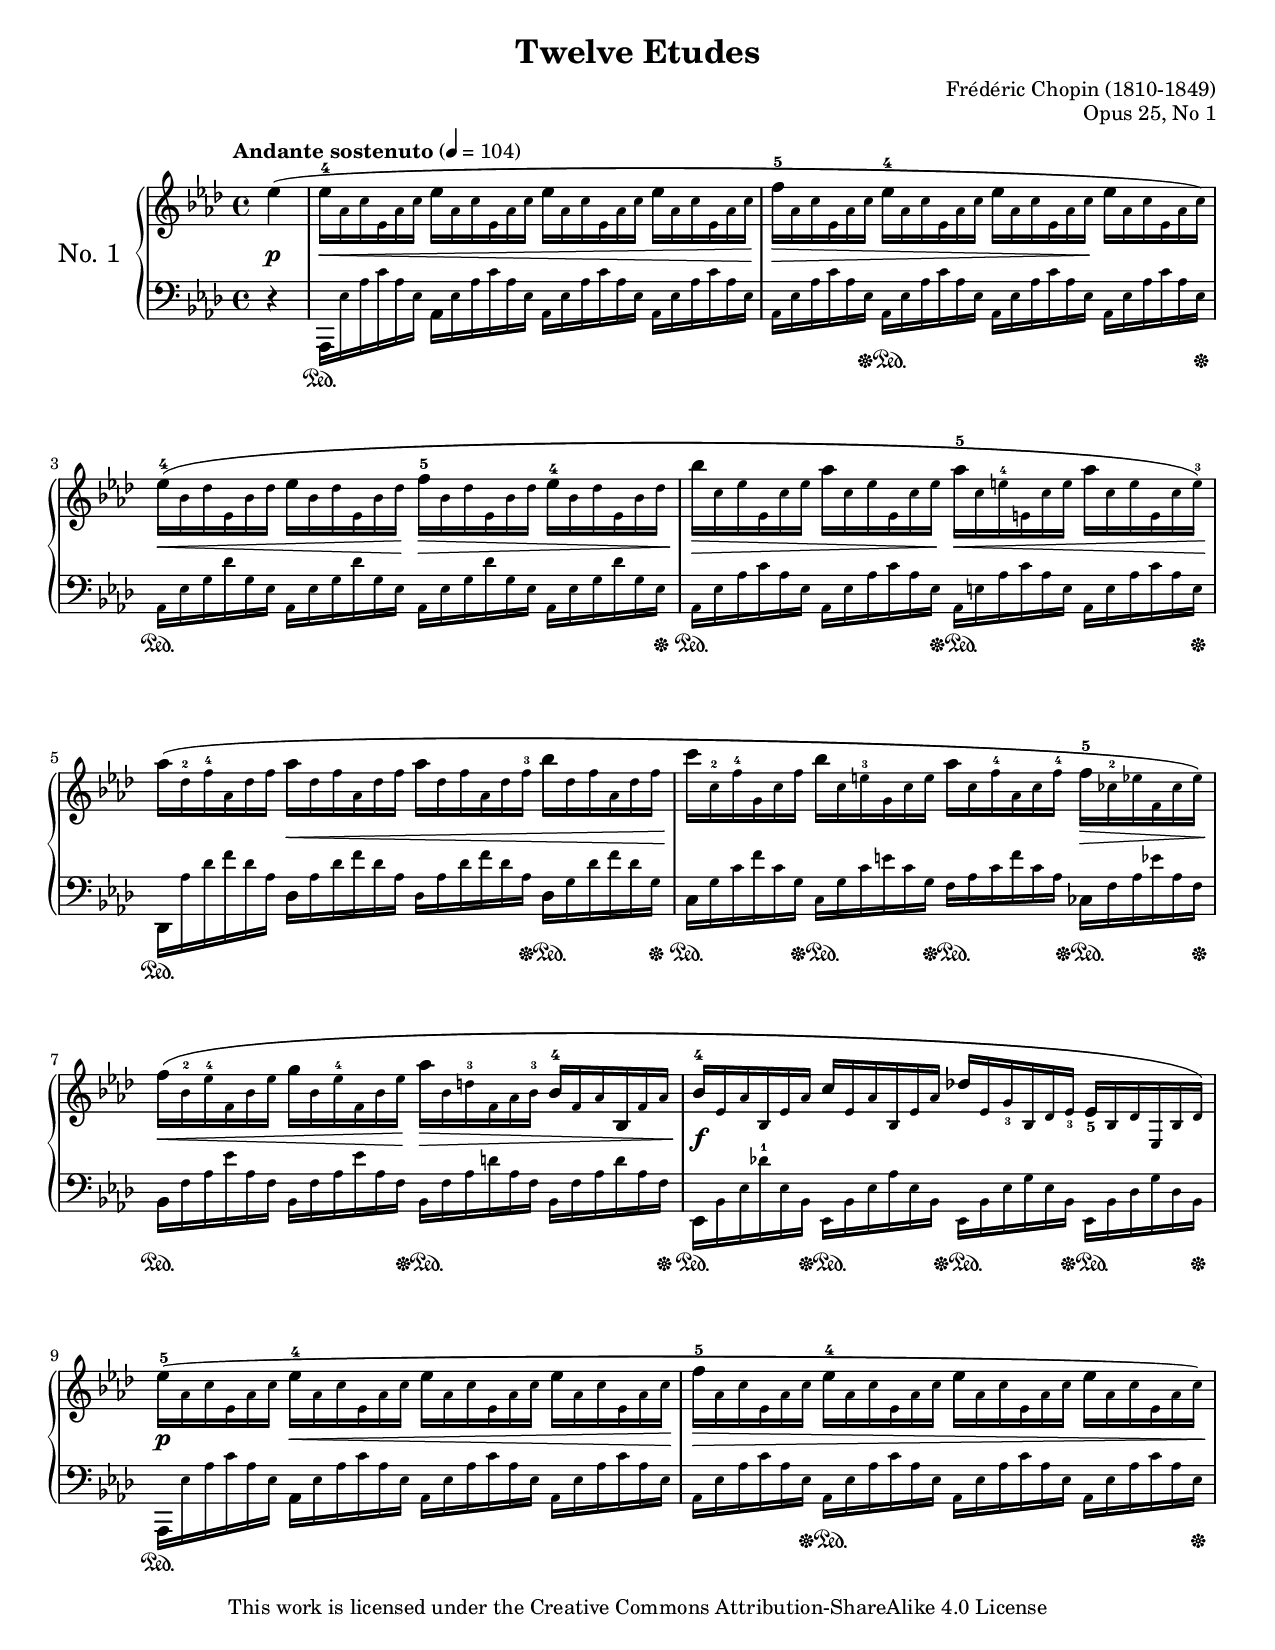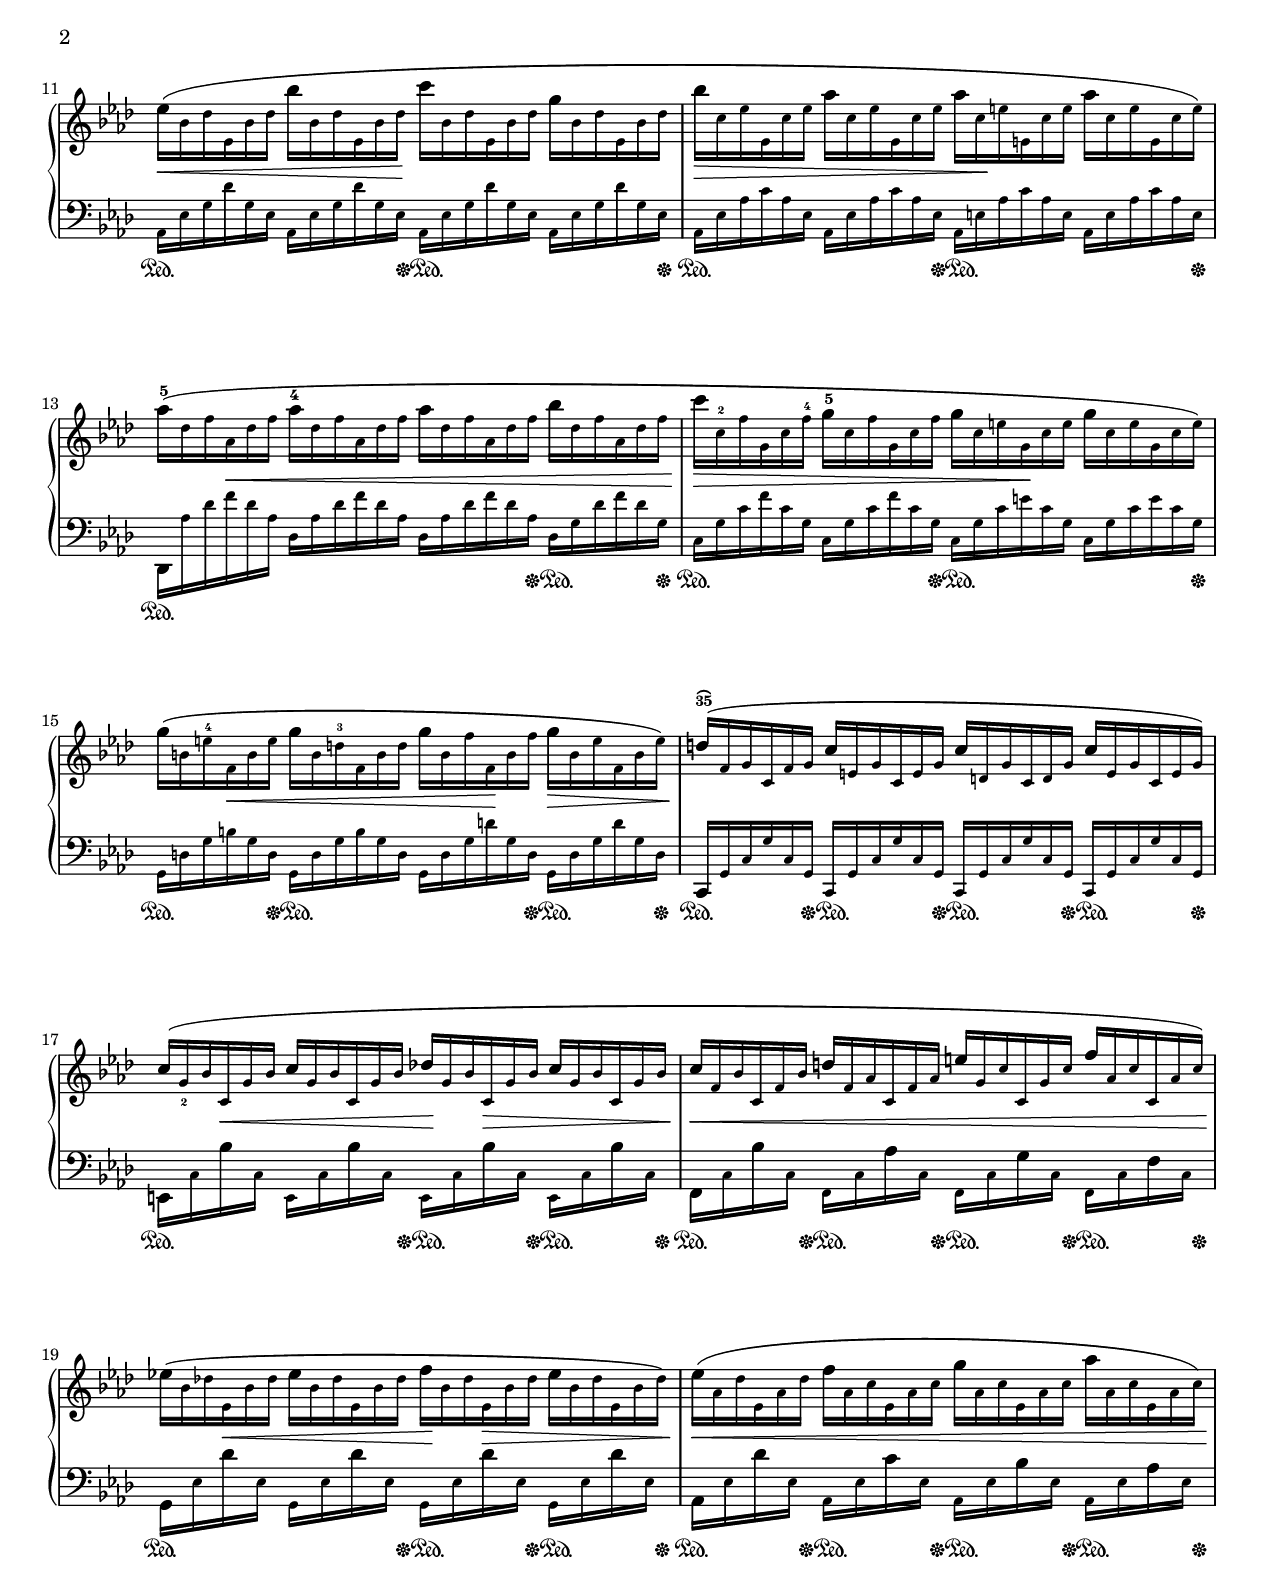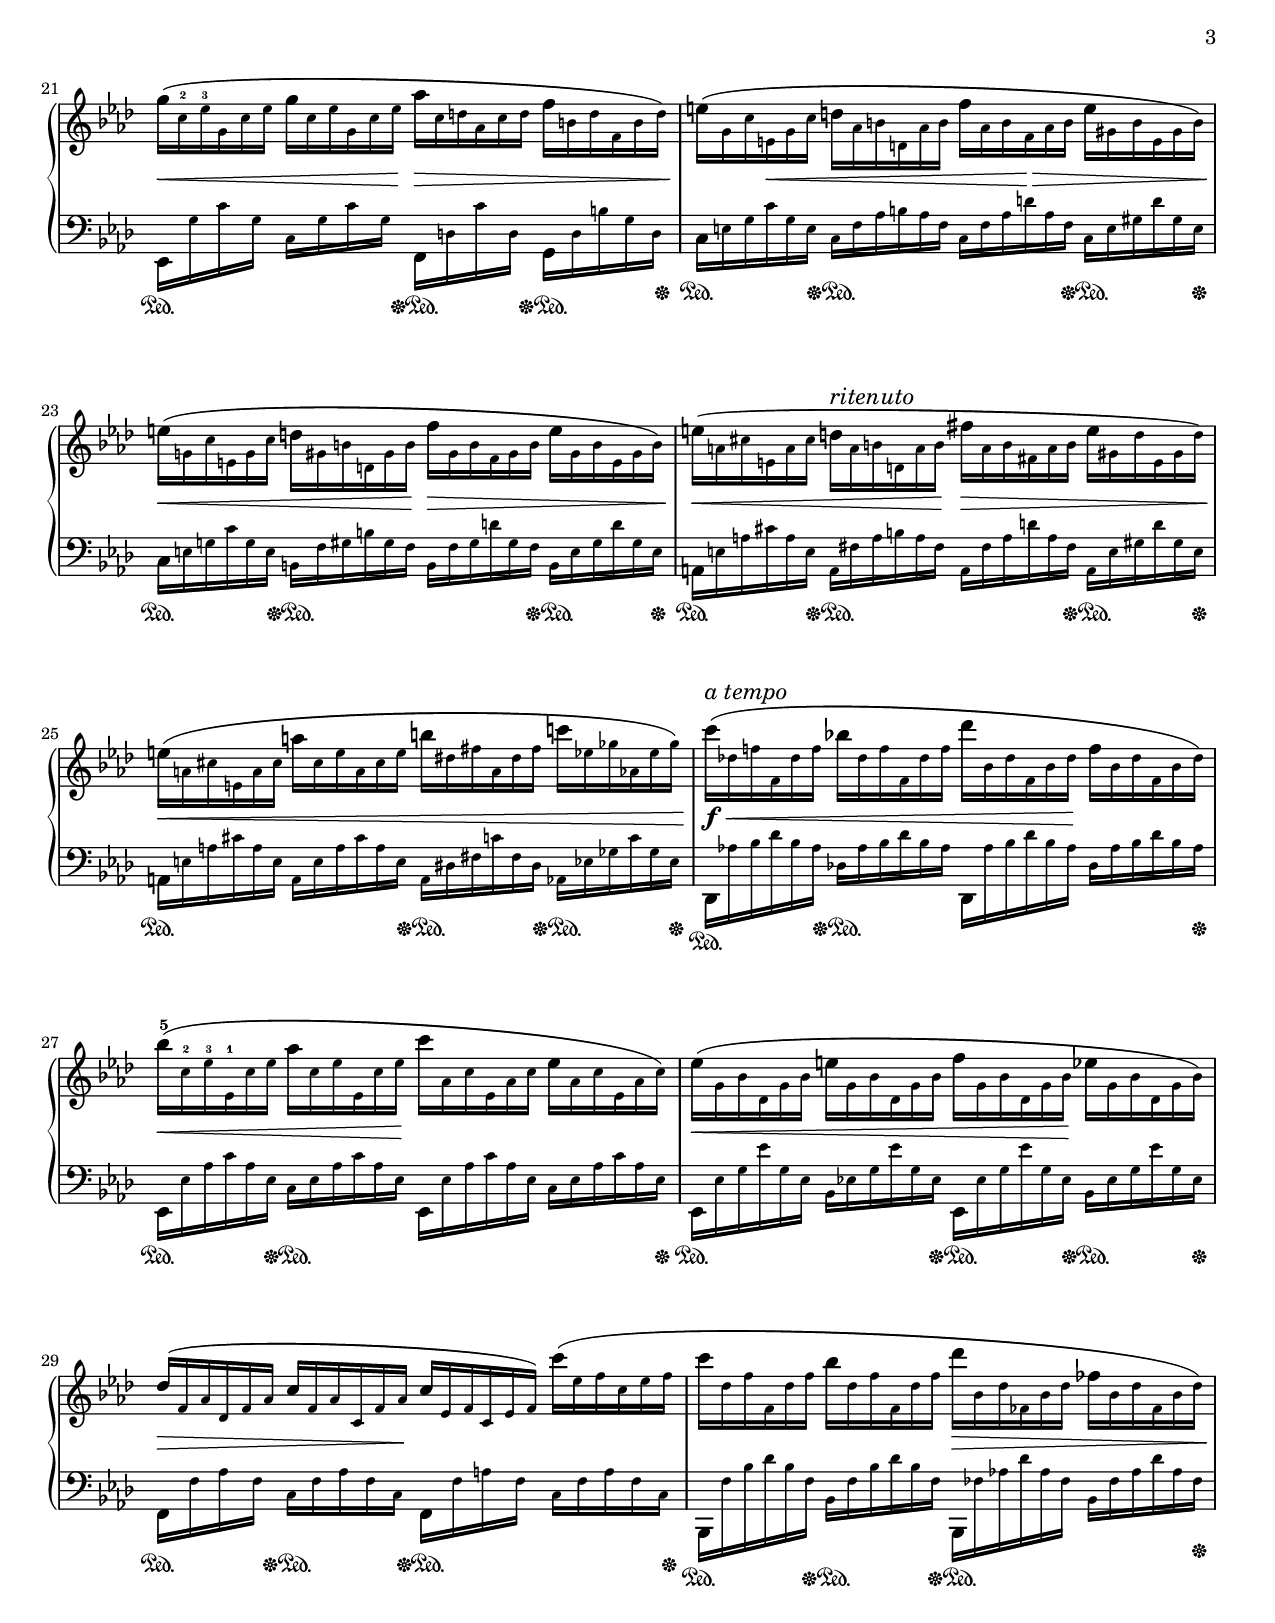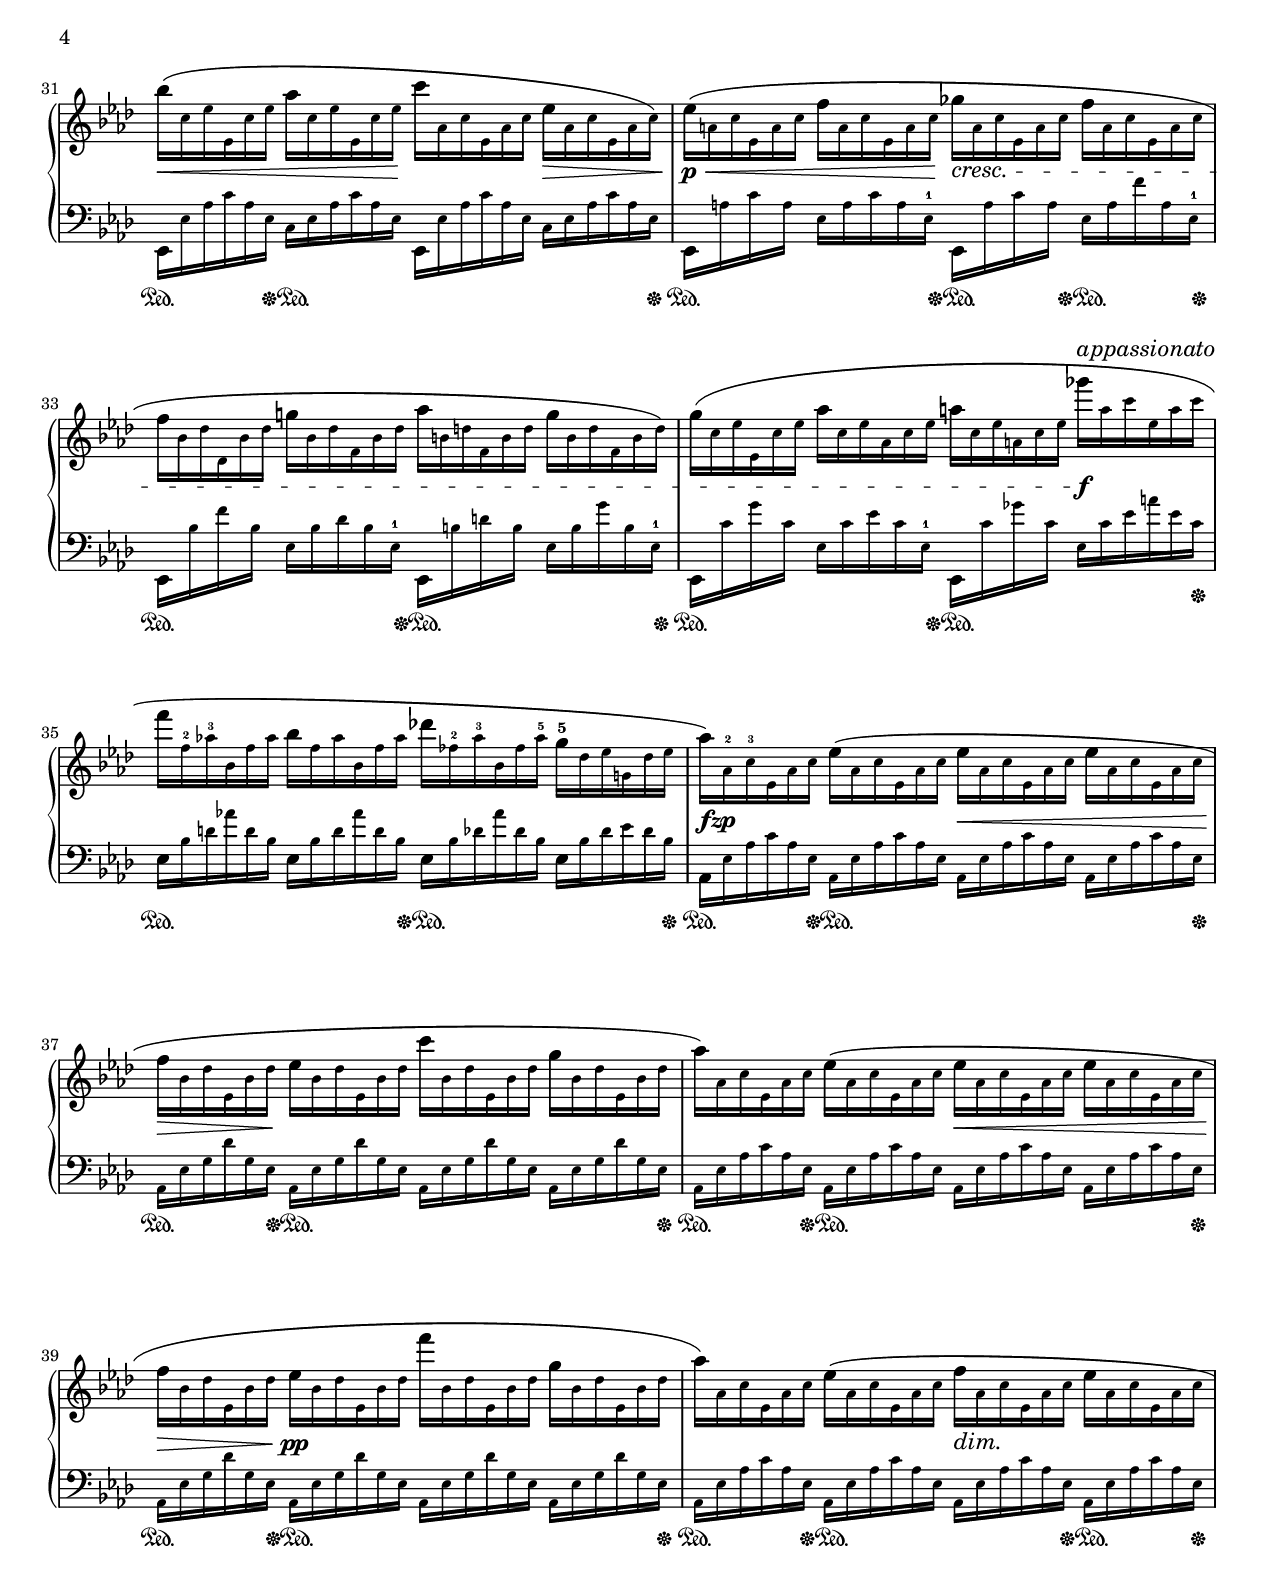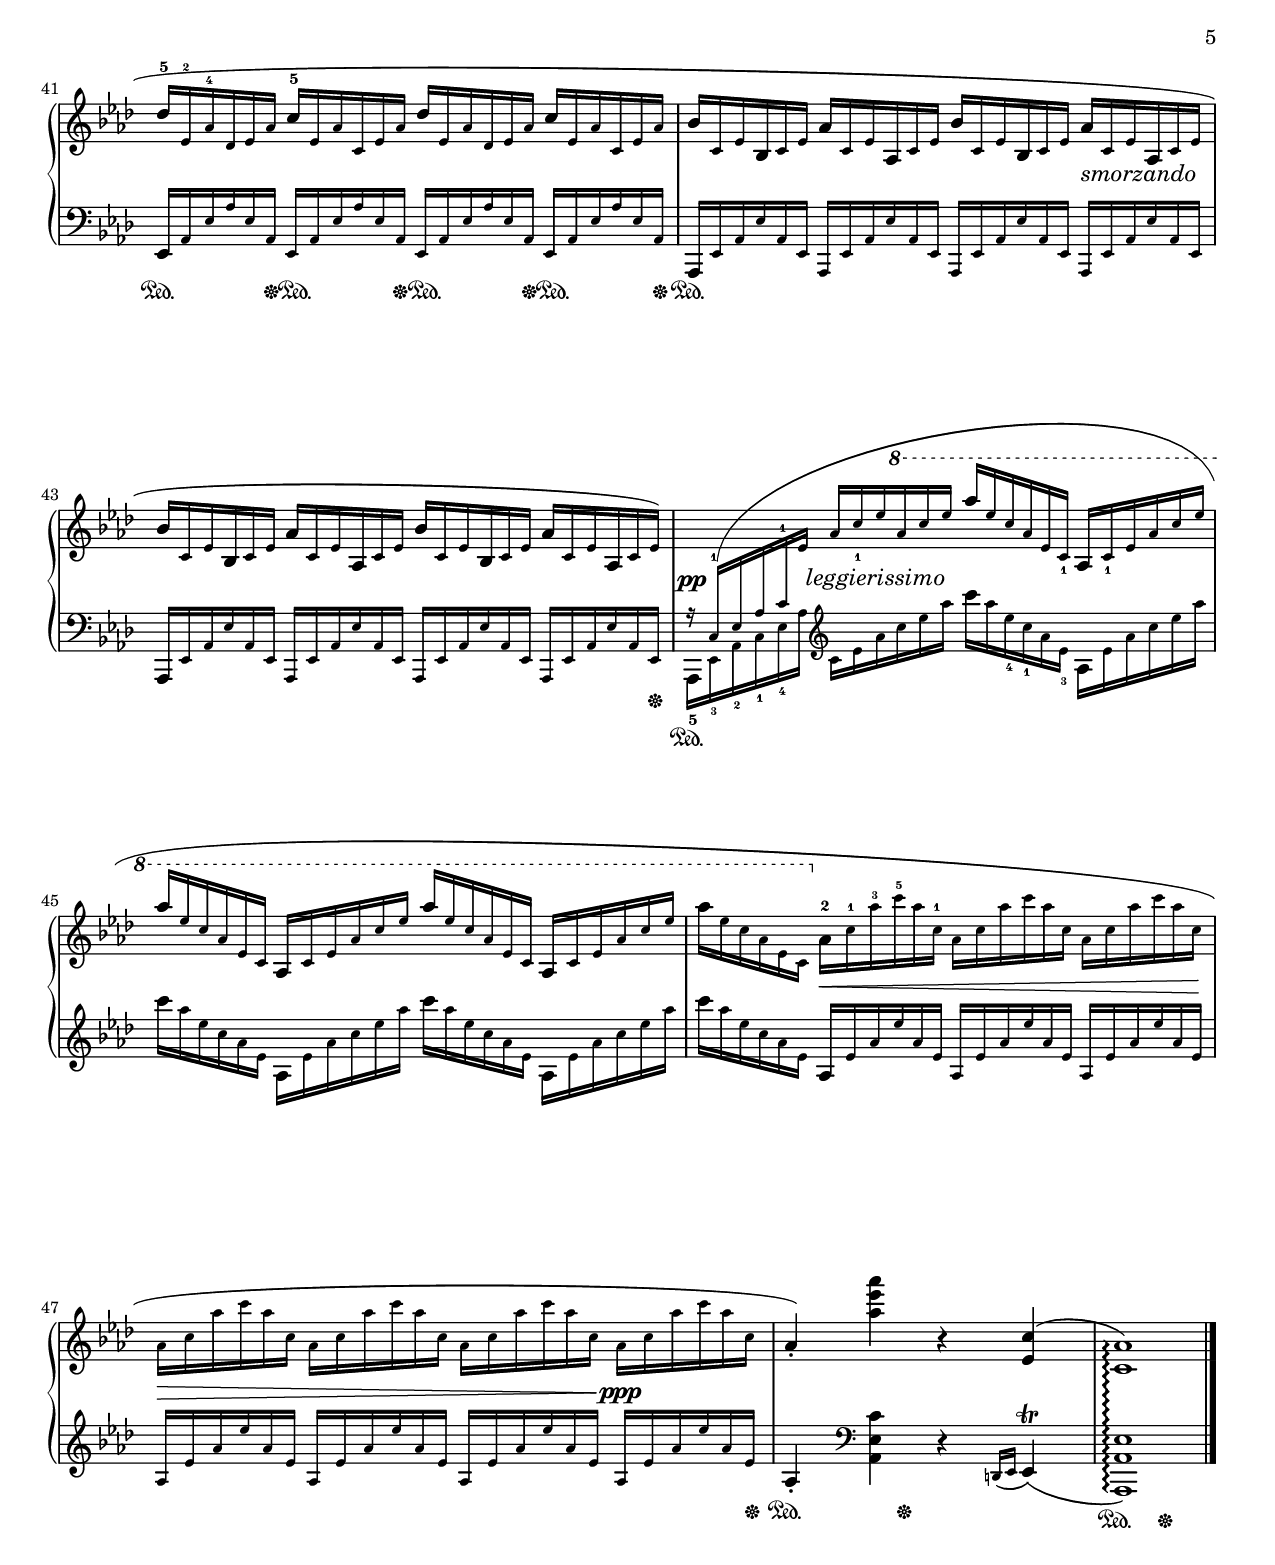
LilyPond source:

\version "2.24.1"
\language "english"

\include "includes/header-paper.ily"
%...+....1....+....2....+....3....+....4....+....5....+....6....+....7....+....
\version "2.24.1"

\include "global-variables.ily"

%%% Positions and shapes %%%

ns = \once \normalsize
sh = \offset positions #'(1 . 1) Beam % stem higher
sl = \offset positions #'(-1 . -1) Beam % stem lower
slh = \offset positions #'(-1.5 . -1.5) Beam % stem lower by half

% normal size, stem higher
nssh = \once {
   \normalsize
   \offset positions #'(1 . 1) Beam
}

% normal size, stem lower
nssl = \once {
   \normalsize
   \offset positions #'(-1 . -1) Beam
}

slurShapeA = \shape #'(
                        ((0 . 0) (0 . 2) (0 . 2) (0 . 0))
                        ((-2 . 0) (0 . 2) (0 . 0) (0 . 0))
                      ) Slur

movePedalA = \override SustainPedal.Y-offset = 2
movePedalB = \override SustainPedal.Y-offset = 2
movePedalC = \override SustainPedal.Y-offset = 2.5
movePedalD = \override SustainPedal.Y-offset = 3.5
movePedalE = \override SustainPedal.Y-offset = 1.5
movePedalF = \override SustainPedal.Y-offset = 1.5
movePedalG = \override SustainPedal.Y-offset = 1.5
movePedalH = \override SustainPedal.Y-offset = 1.5
movePedalI = \override SustainPedal.Y-offset = 1
revertPedal = \revert SustainPedal.Y-offset

%%% Music %%%

global = {
  \time 4/4
  \key af \major
  \accidentalStyle piano
}

rightHand = \relative ef'' {
  \clef treble
  \global
  \tempo "Andante sostenuto" 4 = 104

  \partial 4 ef4( \noBreak
  \magnifyMusic #3/4 {
    \scaleDurations 2/3 {     
      \stemDown
      \ns ef16-4 af, c ef, af c  \ns ef af, c ef, af c
        \ns ef af, c ef, af c  \ns ef af, c ef, af c |
      \ns f16-5 af, c ef, af c  \ns ef-4 af, c ef, af c
        \ns ef af, c ef, af c  \ns ef af, c ef, af c) |
      \ns ef16(-4 bf df ef, bf' df  \ns ef bf df ef, bf' df
        \ns f-5 bf, df ef, bf' df  \ns ef-4 bf df ef, bf' df |
      \ns bf'16 c, ef ef, c' ef  \ns af c, ef ef, c' ef
        \ns af-5 c, e-4 e, c' e  \ns af c, e e, c' e)-3 |
      \ns af16( df,-2 f-4 af, df f  \ns af df, f af, df f
        \ns af df, f af, df f-3  \ns bf df, f af, df f |
      \ns c'16 c,-2 f-4 g, c f  \ns bf c, e-3 g, c e
        \ns af c, f-4 af, c f-4  \ns f-5 cf-2 ef f, cf' ef) |
      \stemNeutral
      \ns f16( bf,-2 ef-4 f, bf ef  \ns g bf, ef-4 f, bf ef
        \ns af bf, d-3 f, af bf-3  \nssh bf-4 f af \ns bf, f' af |
      \nssh bf16-4 ef, af bf, ef af  \nssh c ef, af bf, ef af 
        \nssh df ef, g_3 bf, df ef_3  \nssh ef_5 bf df ef, bf' df) |
         
      \barNumberCheck 9
      \stemDown
      \ns ef'16(-5 af, c ef, af c  \ns ef-4 af, c ef, af c
        \ns ef af, c ef, af c  \ns ef af, c ef, af c |
      \ns f-5 af, c ef, af c  \ns ef-4 af, c ef, af c
        \ns ef af, c ef, af c  \ns ef af, c ef, af c) |
      \ns ef16( bf df ef, bf' df  \ns bf' bf, df ef, bf' df
        \ns c' bf, df ef, bf' df  \ns g bf, df ef, bf' df |
      \ns bf'16 c, ef ef, c' ef  \ns af c, ef ef, c' ef
        \ns af c, e e, c' e  \ns af c, e e, c' e) |
      \ns af16(-5 df, f af, df f  \ns af-4 df, f af, df f
        \ns af df, f af, df f  \ns bf df, f af, df f |
      \ns c'16 c,-2 f g, c f-4  \ns g-5 c, f g, c f
        \ns g c, e g, c e  \ns g c, e g, c e) |
      \ns g16( b, e-4 f, b e  \ns g b, d-3 f, b d
        \ns g b, f' f, b f'  \ns g b, e f, b e) |
      \voiceOne
      \nssh d16(-\threeToFive f, g c, f g  \nssh c e, g c, e g
        \nssh c d, g c, d g  \nssh c e, g c, e g) |
        
      \barNumberCheck 17
      \nssh c16( g_2 bf c, g' bf  \nssh c g bf c, g' bf 
        \nssh df g, bf c, g' bf  \nssh c g bf c, g' bf |
      \nssh c16 f, bf c, f bf  \nssh d f, af c, f af 
        \nssh e' g, c c, g' c  \nssh f af, c c, af' c) |
      \stemDown
      \ns ef16( bf df ef, bf' df  \ns ef bf df ef, bf' df
        \ns f bf, df ef, bf' df  \ns ef bf df ef, bf' df) |
      \ns ef16( af, df ef, af df  \ns f af, c ef, af c
        \ns g' af, c ef, af c  \ns af' af, c ef, af c) |
      \ns g'16( c,-2 ef-3 g, c ef  \ns g c, ef g, c ef
        \ns af c, d af c d  \ns f b, d f, b d) |
      \ns e16( g, c e, g c  \ns d af b d, af' b
        \ns f' af, b f af b  \ns e gs, b e, gs b) |
      \ns e16( g, c e, g c  \ns d gs, b d, gs b
        \ns f' gs, b f gs b  \ns e gs, b e, gs b) |
      \ns e16( a, cs e, a cs  \ns d^\ritenuto a b d, a' b
        \ns fs' a, b fs a b  \ns e gs, d' e, gs d') |
        
      \barNumberCheck 25
      \ns e16( a, cs e, a cs  \ns a' cs, e a, cs e
        \ns b' ds, fs a, ds fs  \ns c' ef, gf af, ef' gf) | 
      \ns c16(^\aTempo df, f f, df' f  \ns bf df, f f, df' f
        \ns df' bf, df f, bf df  \ns f bf, df f, bf df) |
      \ns bf'16(-5 c,-2 ef-3 ef,-1 c' ef  \ns af c, ef ef, c' ef
        \ns c' af, c ef, af c  \ns ef af, c ef, af c) |
      \ns ef( g, bf df, g bf  \ns e g, bf df, g bf 
        \ns f' g, bf df, g bf  \ns ef g, bf df, g bf) |
      \stemUp
      \nssh df16( f, af df, f af  \nssh c f, af c, f af
        \nssh c ef, f c ef f)  \stemDown \ns c''( ef, f c ef f |
      \ns c' df, f f, df' f  \ns bf df, f f, df' f
        \ns df' bf, df ff, bf df  \ns ff bf, df ff, bf df) |
      \ns bf'16( c, ef ef, c' ef  \ns af c, ef ef, c' ef
        \ns c' af, c ef, af c  \ns ef af, c ef, af c) |
      \ns ef16( a, c ef, a c  \ns f a, c ef, a c
        \ns gf' a, c ef, a c  \ns f a, c ef, a c |
        
      \barNumberCheck 33
      \ns f16 bf, df df, bf' df  \ns g bf, df f, bf df 
        \ns af' b, d f, b d  \ns g b, d f, b d) | 
      \ns g16( c, ef ef, c' ef  \ns af c, ef af, c ef
        \ns a c, ef a, c ef  \ns gf'^\appassionato a, c ef, a c |
      \ns f16 f,-2 af-3 bf, f' af  \ns bf f af bf, f' af
        \ns df ff,-2 af-3 bf, ff' af-5  \ns g-5 df ef g, df' ef | 
      \ns af16) af,-2 c-3 ef, af c  \ns ef( af, c ef, af c
        \ns ef af, c ef, af c  \ns ef af, c ef, af c |
      \ns f16 bf, df ef, bf' df  \ns ef bf df ef, bf' df
        \ns c' bf, df ef, bf' df  \ns g bf, df ef, bf' df |
      \ns af'16) af, c ef, af c  \ns ef( af, c ef, af c
        \ns ef af, c ef, af c  \ns ef af, c ef, af c | 
      \ns f16 bf, df ef, bf' df  \ns ef bf df ef, bf' df
        \ns f' bf,, df ef, bf' df  \ns g bf, df ef, bf' df |
      \ns af'16) af, c ef, af c  \ns ef( af, c ef, af c
        \ns f af, c ef, af c  \ns ef af, c ef, af c |
      
      \barNumberCheck 41
      \stemUp
      \nssh df16-5 ef,-2 af-4 df, ef af  \nssh c-5 ef, af c, ef af
        \nssh df ef, af df, ef af  \nssh c ef, af c, ef af |
      \nssh bf c, ef \ns bf c ef  \nssh af c, ef \ns af, c ef
        \nssh bf' c, ef \ns bf c ef  \nssh af c, ef \ns af, c ef |
      \nssh bf'16 c, ef \ns bf c ef  \nssh af c, ef \ns af, c ef
        \nssh bf' c, ef \ns bf c ef  \nssh af c, ef \ns af, c ef) | 
      \staffDown r16 \slurShapeA c,(-1 ef af c-1  \staffUp ef \sh af c_1 ef 
        \ottava 1 af c ef \nssh af ef c af ef c_1  \ns af c_1 ef af c ef |
      \nssh af16 ef c af ef c  \ns af c ef af c ef
        \nssh af ef c af ef c  \ns af c ef af c ef |
      \stemDown
      \nssl af16 ef c af ef c  \ottava 0 \ns \slh af-2 c-1 af'-3 c-5 af c,-1
        \sl af c af' c af c,  \sl af c af' c af c, |
      \sl af c af' c af c,  \sl af c af' c af c,
        \sl af c af' c af c,  \sl af c af' c af c, |
    } 
  }
  \oneVoice
  af4-.) <af' ef' af> r <ef, c'>^( |
  
  \barNumberCheck 49
  <c af'>1)\arpeggio |
  \bar "|."
}

leftHand = \relative af,, {
  \clef bass
  \global
  
  \partial 4 \tag layout { r4 } \tag midi { r4\p }
  \magnifyMusic #3/4 {
    \scaleDurations 2/3 { 
      \stemDown
      \ns af16 ef'' af c af ef  \nssl af, ef' af c af ef
        af, ef' af c af ef  af, ef' af c af ef |
      af,16 ef' af c af ef  af, ef' af c af ef
        af, ef' af c af ef  af, ef' af c af ef |
      af,16 ef' g df' g, ef  af, ef' g df' g, ef
        af, ef' g df' g, ef  af, ef' g df' g, ef |
      af,16 ef' af c af ef  af, ef' af c af ef
        af, e' af c af e  af, e' af c af e |
      \nssl df,16 af'' df f df af  \nssl df, af' df f df af
        df, af' df f df af  \nssl df, g df' f df g, |
      \nssl c,16 g' c f c g  c, g' c e c g 
        f af c f c af  \nssl cf, f af ef' af, f |
      \nssl bf,16 f' af ef' af, f  bf, f' af ef' af, f
        bf, f' af d af f  bf, f' af d af f |       
      \nssl ef,16 bf' ef df'-1 ef, bf  ef, bf' ef af ef bf
        ef, bf' ef g ef bf  ef, bf' df g df bf |
         
      \barNumberCheck 9
      \ns af,16 ef'' af c af ef  \nssl af, ef' af c af ef
        af, ef' af c af ef  af, ef' af c af ef |
      af,16 ef' af c af ef  af, ef' af c af ef
        af, ef' af c af ef  af, ef' af c af ef |
      af,16 ef' g df' g, ef  af, ef' g df' g, ef
        af, ef' g df' g, ef  af, ef' g df' g, ef |
      af,16 ef' af c af ef  af, ef' af c af ef
        af, e' af c af e  af, e' af c af e |
      \nssl df,16 af'' df f df af  df, af' df f df af
        df, af' df f df af  df, g df' f df g, |
      c,16 g' c f c g  c, g' c f c g
        c, g' c e c g  c, g' c e c g |
      g,16 d' g b g d  g, d' g b g d
        g, d' g d' g, d  g, d' g d' g, d |
      \voiceThree
      \ns c,16 g' c g' c, g  c, g' c g' c, g
        c, g' c g' c, g  c, g' c g' c, g |
    } 
    
    \barNumberCheck 17
    \voiceFour
    \nssl e16 c' \ns bf' c,  e, c' \ns bf' c,  
      e, c' \ns bf' c,  e, c' \ns bf' c, |
    \nssl f,16 c' \ns bf' c,  f, c' \ns af' c,
      f, c' \ns g' c,  f, c' \ns f c |
    \nssl g16 ef' \ns df' ef,  g, ef' \ns df' ef,
      g, ef' \ns df' ef,  g, ef' \ns df' ef, |
    \nssl af,16 ef' \ns df' ef,  af, ef' \ns c' ef,
      af, ef' \ns bf' ef,  af, ef' \ns af ef |
    \nssl ef,16 g' c g  c, g' c g
      \nssl f, d' c' d,  \scaleDurations 4/5 { \nssl g, d' b' g d }
    \scaleDurations 2/3 {
      \nssl c16 e g c g e  c f af b af f
        c f af d af f  c e gs d' gs, e |
      \nssl c16 e g c g e  b f' gs b gs f
        b, f' gs d' gs, f  b, e gs d' gs, e |
      \nssl a,16 e' a cs a e  a, fs' a b a fs 
        a, fs' a d a fs  a, e' gs d' gs, e |
        
      \barNumberCheck 25
      \nssl a,16 e' a cs a e  a, e' a cs a e
        a, ds fs c' fs, ds  af ef' gf c gf ef |
      \nssl df,16 af'' bf df bf af  df, af' bf df bf af
        \nssl df,, af'' bf df bf af  df, af' bf df bf af |
      \nssl ef,16 ef' af c af ef  c ef af c af ef
        \nssl ef, ef' af c af ef  c ef af c af ef |
      \nssl ef,16 ef' g ef' g, ef  bf ef g ef' g, ef
        \nssl ef, ef' g ef' g, ef  bf ef g ef' g, ef |
    }
    \nssl f,16 f' af f  \scaleDurations 4/5 { c f af f c }
      \nssl f, f' a f  \scaleDurations 4/5 { c f a f c } |
    \scaleDurations 2/3 {
      \nssl bf, f'' bf df bf f  bf, f' bf df bf f
        \nssl bf,, ff'' af df af ff  bf, ff' af df af ff |
      \nssl ef,16 ef' af c af ef  c ef af c af ef
        \nssl ef, ef' af c af ef  c ef af c af ef |
    }
    \nssl ef,16 a' c a  \scaleDurations 4/5 { ef a c a ef^1 }
      \nssl ef, a' c a  \scaleDurations 4/5 { ef a f' a, ef^1 } |
      
    \barNumberCheck 33
    \nssl ef,16 bf'' f' bf,  \scaleDurations 4/5 { ef, bf' df bf ef,^1 }
      \nssl ef, b'' d b  \scaleDurations 4/5 { ef, b' g' b, ef,^1 } |
    \nssl ef,16 c'' g' c,  \scaleDurations 4/5 { ef, c' ef c ef,^1 }
      \nssl ef, c'' gf' c,  
    \scaleDurations 2/3 { ef, c' ef a ef c | 
      \nssl ef,16 bf' d af' d, bf  \nssl ef, bf' d af' d, bf
        \nssl ef, bf' df af' df, bf  \nssl ef, bf' df ef df bf |
      \nssl af, ef' af c af ef  af, ef' af c af ef
        af, ef' af c af ef  af, ef' af c af ef |
      af,16 ef' g df' g, ef  af, ef' g df' g, ef
        af, ef' g df' g, ef  af, ef' g df' g, ef |
      af,16 ef' af c af ef  af, ef' af c af ef
        af, ef' af c af ef  af, ef' af c af ef |
      af,16 ef' g df' g, ef  af, ef' g df' g, ef
        af, ef' g df' g, ef  af, ef' g df' g, ef |
      af,16 ef' af c af ef  af, ef' af c af ef
        af, ef' af c af ef  af, ef' af c af ef |
      
      \barNumberCheck 41
      \stemUp
      \ns ef,16 af ef' af ef af,  ef af ef' af ef af,
        ef af ef' af ef af,  ef af ef' af ef af, |
      \ns af,16 ef' af ef' af, ef  af, ef' af ef' af, ef
        af, ef' af ef' af, ef  af, ef' af ef' af, ef |
      \ns af,16 ef' af ef' af, ef  af, ef' af ef' af, ef
        af, ef' af ef' af, ef  af, ef' af ef' af, ef |
      \stemDown
      \nssl af,16-5 ef'-3 af-2 c-1 ef-4 af  \clef treble c ef af c ef af
        \ns c af ef-4 c-1 af ef-3  \nssl af, ef' af c ef af |
      \ns c16 af ef c af ef  \nssl af, ef' af c ef af
        \ns c af ef c af ef  \nssl af, ef' af c ef af
      \ns c af ef c af ef  \stemUp \ns af, ef' af ef' af, ef
        af, ef' af ef' af, ef  af, ef' af ef' af, ef |
      af, ef' af ef' af, ef  af, ef' af ef' af, ef
        af, ef' af ef' af, ef  af, ef' af ef' af, ef |
    } 
  }
  \oneVoice
  af,4-. \clef bass <af, ef' c'> r \appoggiatura { d,16[ ef] } ef4(\trill |
  
  \barNumberCheck 49
  <af, af' ef'>1)\arpeggio |
}

dynamics = {
  \override TextScript.Y-offset = -0.5
  \partial 4 s4\p
  s1\< |
  s2\> s8.. s32\! s4 |
  s4...\< s32\! s2\> |
  s4...\> s32\! s2\< |
  s4\! s2.\< |
  s2.\! s4\> |
  s4...\< s32\! s2\> |
  s1\f |
  
  \barNumberCheck 9
  s4\p s2.\< |
  s1\> |
  s4...\< s32\! s2 |
  s2\> s16 s\! s4. |
  s8 s\< s2. |
  s2\> s8 s4.\! |
  s8 s\< s4 s8 s\! s8..\> s32\! |
  s1 |
  
  \barNumberCheck 17
  s8 s\< s4 s8\! s\> s8.. s32\! |
  s2....\< s32\! |
  s8 s\< s4 s8\! s\> s8.. s32\! |
  s2....\< s32\! |
  s4...\< s32\! s4...\> s32\! |
  s8 s\< s4 s8 s\> s8.. s32\! |
  s4...\< s32\! s4...\> s32\! |
  s4...\< s32\! s4...\> s32\! |
  
  \barNumberCheck 25
  s2....\< s32\! |
  s2\f\< s8.. s32\! s4 |
  s4...\< s32\! s2 |
  s2\< s8.. s32\! s4 |
  s4...\> s32\! s2 |
  s2 s4...\> s32\! |
  s4...\< s32\! s4 s8..\> s32\! |
  s4...\p\< s32\! s2\cresc |
  
  \barNumberCheck 33
  s1 |
  s2. s4\f |
  s1 |
  s2^\fzp s4...\< s32\! |
  s8..\> s32\! s2. |
  s2 s4...\< s32\! |
  s8..\> s32\! s2.\pp |
  s2 s^\dimMarkup |
  
  \barNumberCheck 41
  s1 |
  s2 8.. s32\! s4^\smorzando |
  s1 |
  s8..\pp s32^\leggierissimo s2. |
  s1 |
  s4 s2\< s8.. s32\! |
  s2\> s8.. s32\! s4\ppp |
}

pedal = {
  \partial 4 s4
  s1\sustainOn \movePedalA |
  s4 s\sustainOff\sustainOn s4... s32\sustainOff \revertPedal |
  s2\sustainOn s4... s32\sustainOff |
  s2\sustainOn s4...\sustainOff\sustainOn s32\sustainOff |
  s2.\sustainOn \movePedalB s8..\sustainOff\sustainOn s32\sustainOff |
  s4\sustainOn s\sustainOff\sustainOn s\sustainOff\sustainOn 
    s8..\sustainOff\sustainOn s32\sustainOff \revertPedal |
  s2\sustainOn s4\sustainOff\sustainOn s8.. s32\sustainOff |
  s4\sustainOn s\sustainOff\sustainOn s\sustainOff\sustainOn 
    s8..\sustainOff\sustainOn s32\sustainOff |
    
  \barNumberCheck 9
  s1 \sustainOn \movePedalC |
  s4 s\sustainOff\sustainOn s4... s32\sustainOff \revertPedal |
  s2\sustainOn s4\sustainOff\sustainOn s8.. s32\sustainOff |
  s2\sustainOn s4\sustainOff\sustainOn s8.. s32\sustainOff |
  s2.\sustainOn \movePedalD s8..\sustainOff\sustainOn s32\sustainOff |
  s2\sustainOn s4\sustainOff\sustainOn s8.. s32\sustainOff \revertPedal |
  s4\sustainOn s\sustainOff\sustainOn s s8..\sustainOff\sustainOn 
    s32\sustainOff |
  s4\sustainOn s\sustainOff\sustainOn s\sustainOff\sustainOn 
    s8..\sustainOff\sustainOn s32\sustainOff |
    
  \barNumberCheck 17
  s4\sustainOn s s\sustainOff\sustainOn s8..\sustainOff\sustainOn 
    s32\sustainOff |
  s4\sustainOn s\sustainOff\sustainOn s\sustainOff\sustainOn 
    s8..\sustainOff\sustainOn s32\sustainOff |
  s4\sustainOn s s\sustainOff\sustainOn s8..\sustainOff\sustainOn 
    s32\sustainOff |
  s4\sustainOn s\sustainOff\sustainOn s\sustainOff\sustainOn 
    s8..\sustainOff\sustainOn s32\sustainOff |
  s4\sustainOn s s\sustainOff\sustainOn s8..\sustainOff\sustainOn 
    \movePedalE s32\sustainOff |
  s4\sustainOn s\sustainOff\sustainOn s s8..\sustainOff\sustainOn 
    s32\sustainOff \revertPedal
  \repeat unfold 2 {
    s4\sustainOn s\sustainOff\sustainOn s s8..\sustainOff\sustainOn 
      s32\sustainOff
  }
  
  \barNumberCheck 25
  \movePedalF s4\sustainOn s s\sustainOff\sustainOn s8..\sustainOff\sustainOn 
    s32\sustainOff \revertPedal |
  s4\sustainOn \movePedalG s\sustainOff\sustainOn s4... s32\sustainOff 
    \revertPedal |
  s4\sustainOn s\sustainOff\sustainOn s4... s32\sustainOff |
  s4\sustainOn s s\sustainOff\sustainOn s8..\sustainOff\sustainOn 
    s32\sustainOff |
  \movePedalH s4\sustainOn s\sustainOff\sustainOn s\sustainOff\sustainOn s8.. 
    s32\sustainOff \revertPedal |
  s4\sustainOn s\sustainOff\sustainOn s\sustainOff\sustainOn s8.. 
    s32-\tweak Y-offset 3 \sustainOff |
  s4\sustainOn s4\sustainOff\sustainOn s4... s32\sustainOff |
  s4\sustainOn s s\sustainOff\sustainOn s8..\sustainOff\sustainOn 
    s32\sustainOff |
    
  \barNumberCheck 33
  s4\sustainOn s s\sustainOff\sustainOn s8.. s32 \sustainOff |
  s4\sustainOn s s\sustainOff\sustainOn s8.. s32-\tweak Y-offset 3 
      \sustainOff |
  s4\sustainOn s s\sustainOff\sustainOn s8.. s32 \sustainOff |
  \repeat unfold 4 {
    s4\sustainOn s\sustainOff\sustainOn s4... s32\sustainOff |
  }
  s4\sustainOn s\sustainOff\sustainOn s s8..\sustainOff\sustainOn 
    s32\sustainOff |
  
  \barNumberCheck 41
  s4\sustainOn s\sustainOff\sustainOn s\sustainOff\sustainOn 
    s8..\sustainOff\sustainOn s32\sustainOff |
  s1\sustainOn |
  s2.... s32-\tweak Y-offset 4 \sustainOff |
  s1\sustainOn |
  s1 * 2 |
  s2.... \movePedalI s32\sustainOff |
  s4\sustainOn s8 s\sustainOff \revertPedal s2 |
  
  \barNumberCheck 49
  s2\sustainOn s\sustainOff |
}

forceBreaks = {
  \partial 4 s4\noBreak
  \repeat unfold 5 { s1\noBreak s1\break } \pageBreak 
  \barNumberCheck 11
  \repeat unfold 5 { s1\noBreak s1\break } \pageBreak 
  \barNumberCheck 21
  \repeat unfold 5 { s1\noBreak s1\break } \pageBreak 
  \barNumberCheck 31
  \repeat unfold 5 { s1\noBreak s1\break } \pageBreak 
  \barNumberCheck 41
  \repeat unfold 3 { s1\noBreak s1\break } 
  \barNumberCheck 47
  s1\noBreak s1\noBreak s1\pageBreak
}

etudeOneMusic = \score {
  \header {
    opus = "Opus 25, No 1"
  }
  \keepWithTag layout
  \new PianoStaff \with { 
    instrumentName = \markup \huge "No. 1" 
    connectArpeggios = ##t
  } <<
    \new Staff = "upper" \rightHand
    \new Dynamics \dynamics
    \new Staff = "lower" \leftHand
    \new Dynamics \pedal
    \new Devnull \forceBreaks
  >>
}

etudeOneMidi = \book {
  \bookOutputName "etude-op25-no1"
  \score { 
    \keepWithTag midi
    <<
      \new Staff = "upper" << \rightHand \dynamics \pedal >>
      \new Staff = "lower" << \leftHand \dynamics \pedal >>
    >>
    \midi {}
  }
}


% \noPointAndClick % <-- uncomment me for smaller PDF size

\etudeOneMusic
\etudeOneMidi